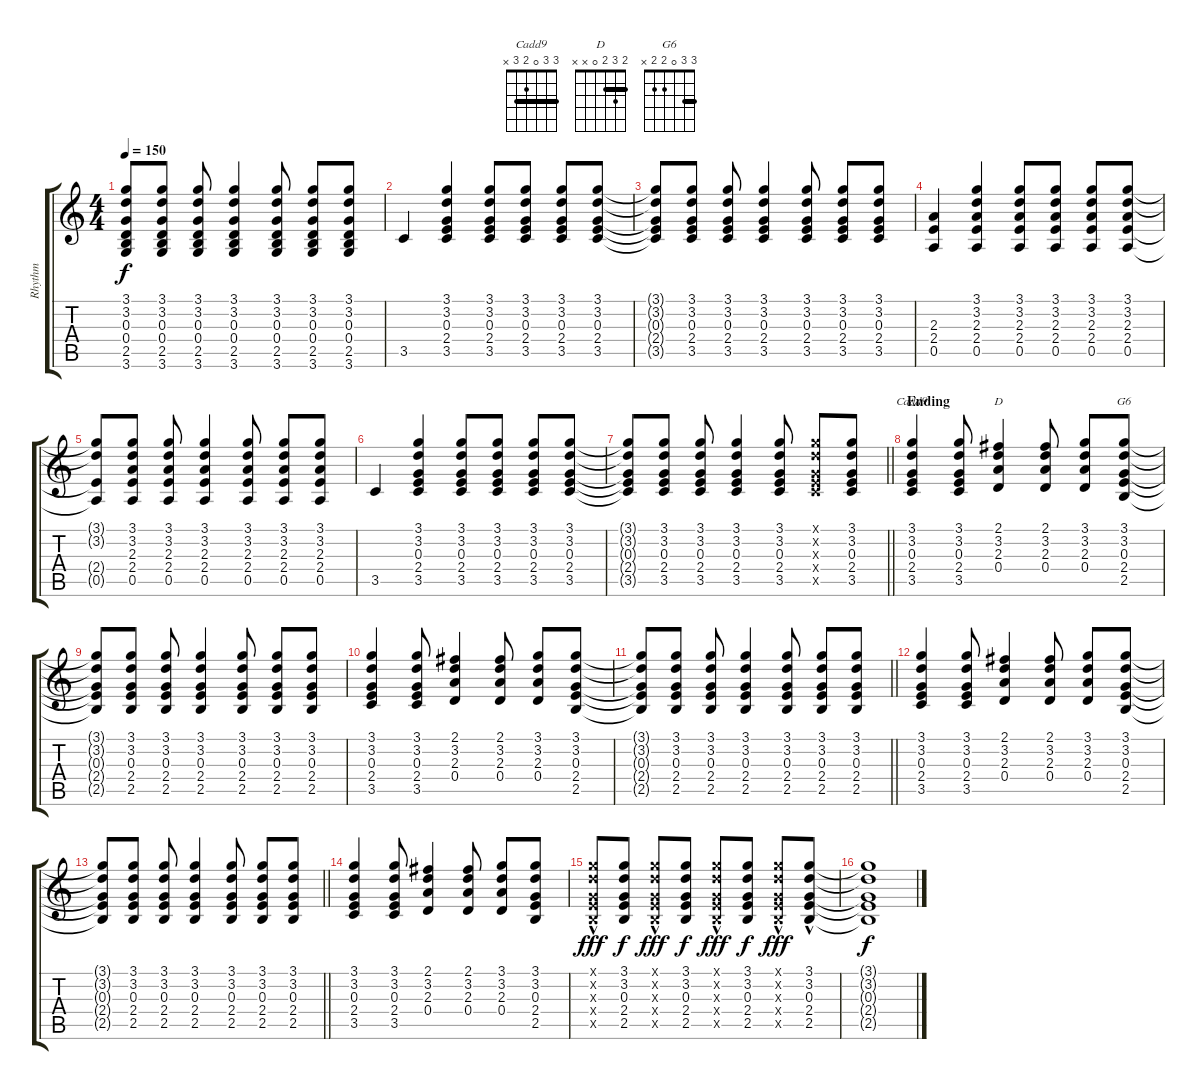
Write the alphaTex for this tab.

\track ("Rhythm" "Rhythm") {solo instrument acousticguitarsteel}
\staff {score tabs}
\tuning (E4 B3 G3 D3 A2 E2) {hide}
\chord ("Cadd9" 3 3 0 2 3 x) {barre 3}
\chord ("D" 2 3 2 0 x x) {barre 2}
\chord ("G6" 3 3 0 2 2 x) {barre 3}
\ts (4 4)
\tempo 150
\clef g2
\ks c
(3.1{t} 3.2{t} 0.3{t} 0.4{t} 2.5{t} 3.6{t}).8{dy f} (3.1 3.2 0.3 0.4 2.5 3.6).8 (3.1 3.2 0.3 0.4 2.5 3.6).8 (3.1 3.2 0.3 0.4 2.5 3.6).4 (3.1 3.2 0.3 0.4 2.5 3.6).8 (3.1 3.2 0.3 0.4 2.5 3.6).8 (3.1 3.2 0.3 0.4 2.5 3.6).8 |
3.5.4 (3.1 3.2 0.3 2.4 3.5).4 (3.1 3.2 0.3 2.4 3.5).8 (3.1 3.2 0.3 2.4 3.5).8 (3.1 3.2 0.3 2.4 3.5).8 (3.1 3.2 0.3 2.4 3.5).8 |
(3.1{t} 3.2{t} 0.3{t} 2.4{t} 3.5{t}).8 (3.1 3.2 0.3 2.4 3.5).8 (3.1 3.2 0.3 2.4 3.5).8 (3.1 3.2 0.3 2.4 3.5).4 (3.1 3.2 0.3 2.4 3.5).8 (3.1 3.2 0.3 2.4 3.5).8 (3.1 3.2 0.3 2.4 3.5).8 |
(2.3 2.4 0.5).4 (3.1 3.2 2.3 2.4 0.5).4 (3.1 3.2 2.3 2.4 0.5).8 (3.1 3.2 2.3 2.4 0.5).8 (3.1 3.2 2.3 2.4 0.5).8 (3.1 3.2 2.3 2.4 0.5).8 |
(3.1{t} 3.2{t} 2.4{t} 0.5{t}).8 (3.1 3.2 2.3 2.4 0.5).8 (3.1 3.2 2.3 2.4 0.5).8 (3.1 3.2 2.3 2.4 0.5).4 (3.1 3.2 2.3 2.4 0.5).8 (3.1 3.2 2.3 2.4 0.5).8 (3.1 3.2 2.3 2.4 0.5).8 |
3.5.4 (3.1 3.2 0.3 2.4 3.5).4 (3.1 3.2 0.3 2.4 3.5).8 (3.1 3.2 0.3 2.4 3.5).8 (3.1 3.2 0.3 2.4 3.5).8 (3.1 3.2 0.3 2.4 3.5).8 |
\barLineRight lightlight
(3.1{t} 3.2{t} 0.3{t} 2.4{t} 3.5{t}).8 (3.1 3.2 0.3 2.4 3.5).8 (3.1 3.2 0.3 2.4 3.5).8 (3.1 3.2 0.3 2.4 3.5).4 (3.1 3.2 0.3 2.4 3.5).8 (3.1{x} 3.2{x} 0.3{x} 2.4{x} 3.5{x}).8 (3.1 3.2 0.3 2.4 3.5).8 |
\section ("" "Ending")
(3.1 3.2 0.3 2.4 3.5).4{ch "Cadd9" volume 16} (3.1 3.2 0.3 2.4 3.5).8 (2.1 3.2 2.3 0.4).4{ch "D"} (2.1 3.2 2.3 0.4).8 (3.1 3.2 2.3 0.4).8 (3.1 3.2 0.3 2.4 2.5).8{ch "G6"} |
(3.1{t} 3.2{t} 0.3{t} 2.4{t} 2.5{t}).8 (3.1 3.2 0.3 2.4 2.5).8 (3.1 3.2 0.3 2.4 2.5).8 (3.1 3.2 0.3 2.4 2.5).4 (3.1 3.2 0.3 2.4 2.5).8 (3.1 3.2 0.3 2.4 2.5).8 (3.1 3.2 0.3 2.4 2.5).8 |
(3.1 3.2 0.3 2.4 3.5).4 (3.1 3.2 0.3 2.4 3.5).8 (2.1 3.2 2.3 0.4).4 (2.1 3.2 2.3 0.4).8 (3.1 3.2 2.3 0.4).8 (3.1 3.2 0.3 2.4 2.5).8 |
\barLineRight lightlight
(3.1{t} 3.2{t} 0.3{t} 2.4{t} 2.5{t}).8 (3.1 3.2 0.3 2.4 2.5).8 (3.1 3.2 0.3 2.4 2.5).8 (3.1 3.2 0.3 2.4 2.5).4 (3.1 3.2 0.3 2.4 2.5).8 (3.1 3.2 0.3 2.4 2.5).8 (3.1 3.2 0.3 2.4 2.5).8 |
(3.1 3.2 0.3 2.4 3.5).4 (3.1 3.2 0.3 2.4 3.5).8 (2.1 3.2 2.3 0.4).4 (2.1 3.2 2.3 0.4).8 (3.1 3.2 2.3 0.4).8 (3.1 3.2 0.3 2.4 2.5).8 |
\barLineRight lightlight
(3.1{t} 3.2{t} 0.3{t} 2.4{t} 2.5{t}).8 (3.1 3.2 0.3 2.4 2.5).8 (3.1 3.2 0.3 2.4 2.5).8 (3.1 3.2 0.3 2.4 2.5).4 (3.1 3.2 0.3 2.4 2.5).8 (3.1 3.2 0.3 2.4 2.5).8 (3.1 3.2 0.3 2.4 2.5).8 |
(3.1 3.2 0.3 2.4 3.5).4 (3.1 3.2 0.3 2.4 3.5).8 (2.1 3.2 2.3 0.4).4 (2.1 3.2 2.3 0.4).8 (3.1 3.2 2.3 0.4).8 (3.1 3.2 0.3 2.4 2.5).8 |
(3.1{x} 3.2{x} 0.3{hac x} 2.4{x} 2.5{x}).8{dy fff} (3.1 3.2 0.3 2.4 2.5).8{dy f} (3.1{x} 3.2{x} 0.3{hac x} 2.4{x} 2.5{x}).8{dy fff} (3.1 3.2 0.3 2.4 2.5).8{dy f} (3.1{x} 3.2{x} 0.3{hac x} 2.4{x} 2.5{x}).8{dy fff} (3.1 3.2 0.3 2.4 2.5).8{dy f} (3.1{x} 3.2{x} 0.3{hac x} 2.4{x} 2.5{x}).8{dy fff} (3.1 3.2 0.3{hac} 2.4 2.5).8 |
(3.1{t} 3.2{t} 0.3{t} 2.4{t} 2.5{t}).1{dy f}
